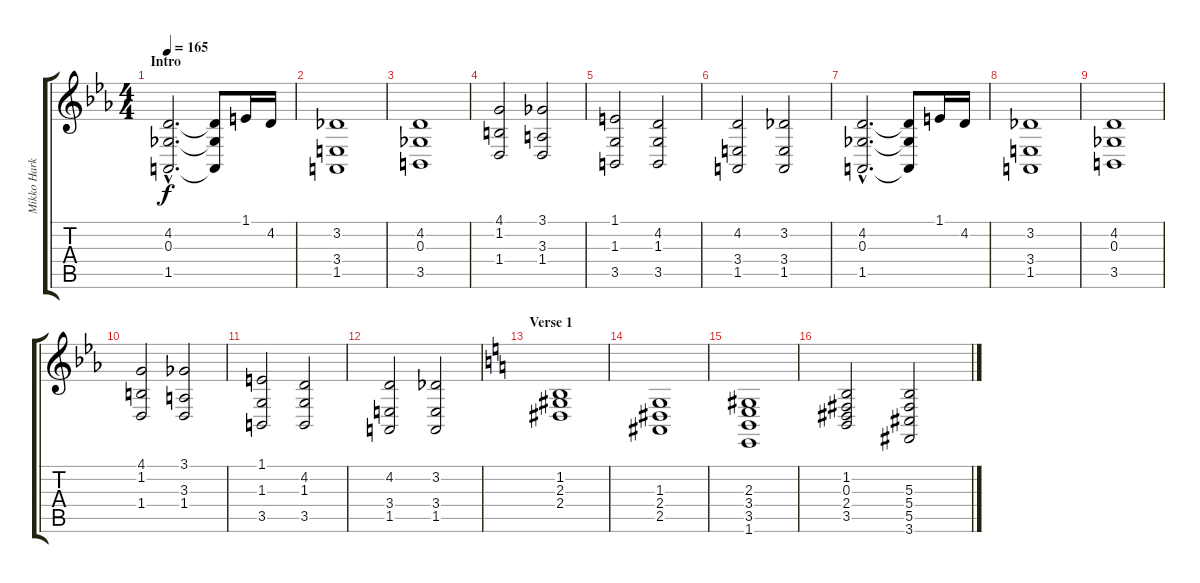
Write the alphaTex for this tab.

\track ("Mikko Harkin LH" "Mikko Hark") {instrument harpsichord}
\staff {score tabs}
\tuning (Eb4 Bb3 Gb3 Db3 Ab2 Eb2) {hide}
\ts (4 4)
\section ("" "Intro")
\tempo 165
\clef g2
\ks cminor
(4.2{hac} 0.3{hac} 1.5{hac}).2{d dy f instrument stringensemble1} (4.2{t} 0.3{t} 1.5{t}).8 1.1.16 4.2.16 |
(3.2 3.4 1.5).1 |
(4.2 0.3 3.5).1 |
(4.1 1.2 1.4).2 (3.1 3.3 1.4).2 |
(1.1 1.3 3.5).2 (4.2 1.3 3.5).2 |
(4.2 3.4 1.5).2 (3.2 3.4 1.5).2 |
(4.2{hac} 0.3{hac} 1.5{hac}).2{d instrument stringensemble1} (4.2{t} 0.3{t} 1.5{t}).8 1.1.16 4.2.16 |
(3.2 3.4 1.5).1 |
(4.2 0.3 3.5).1 |
(4.1 1.2 1.4).2 (3.1 3.3 1.4).2 |
(1.1 1.3 3.5).2 (4.2 1.3 3.5).2 |
(4.2 3.4 1.5).2 (3.2 3.4 1.5).2 |
\section ("" "Verse 1")
\ks aminor
(1.2 2.3 2.4).1{volume 10 instrument harpsichord} |
(1.3 2.4 2.5).1 |
(2.3 3.4 3.5 1.6).1 |
(1.2 0.3 2.4 3.5).2 (5.3 5.4 5.5 3.6).2
